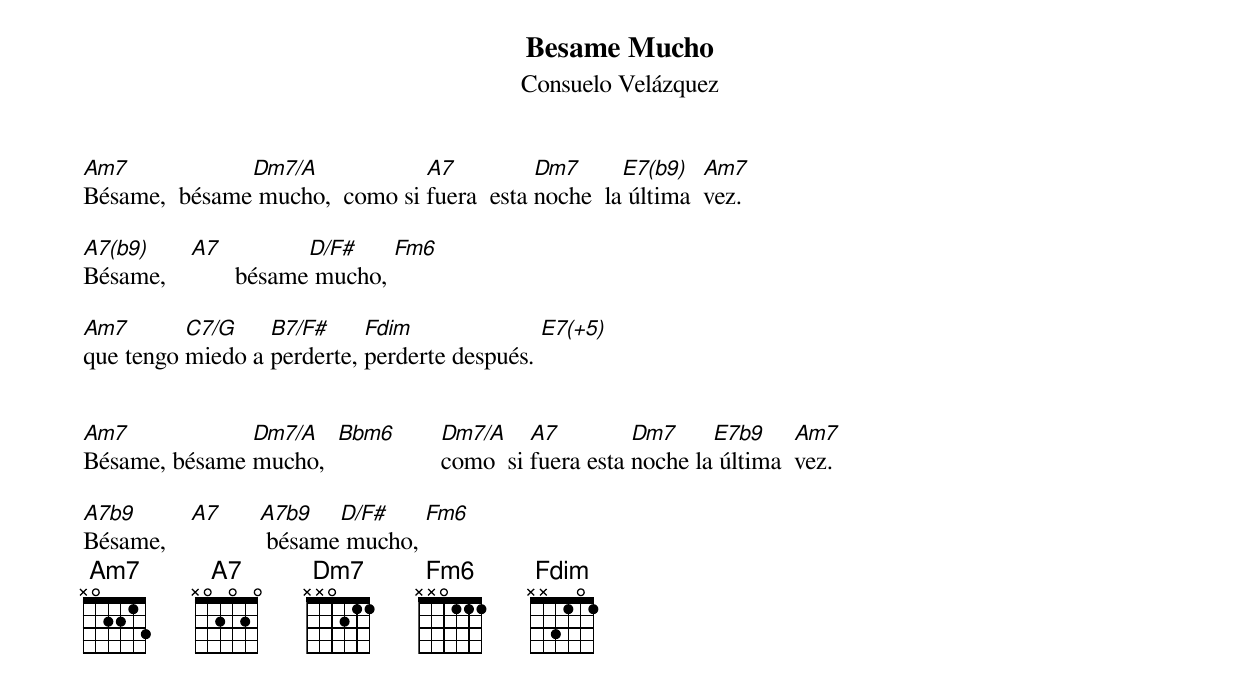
{title: Besame Mucho}
{subtitle: Consuelo Velázquez}
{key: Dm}

[Am7]Bésame,  bésame[Dm7/A] mucho,  como si [A7]fuera  esta [Dm7]noche  la[E7(b9)] última  [Am7]vez.

[A7(b9)]Bésame,    [A7]       bésame[D/F#] mucho, [Fm6]

[Am7]que tengo [C7/G]miedo a [B7/F#]perderte, [Fdim]perderte después. [E7(+5)]


[Am7]Bésame, bésame [Dm7/A]mucho,  [Bbm6]       [Dm7/A]como  si [A7]fuera esta [Dm7]noche la[E7b9] última  [Am7]vez.

[A7b9]Bésame,    [A7]      [A7b9] bésame[D/F#] mucho, [Fm6]
